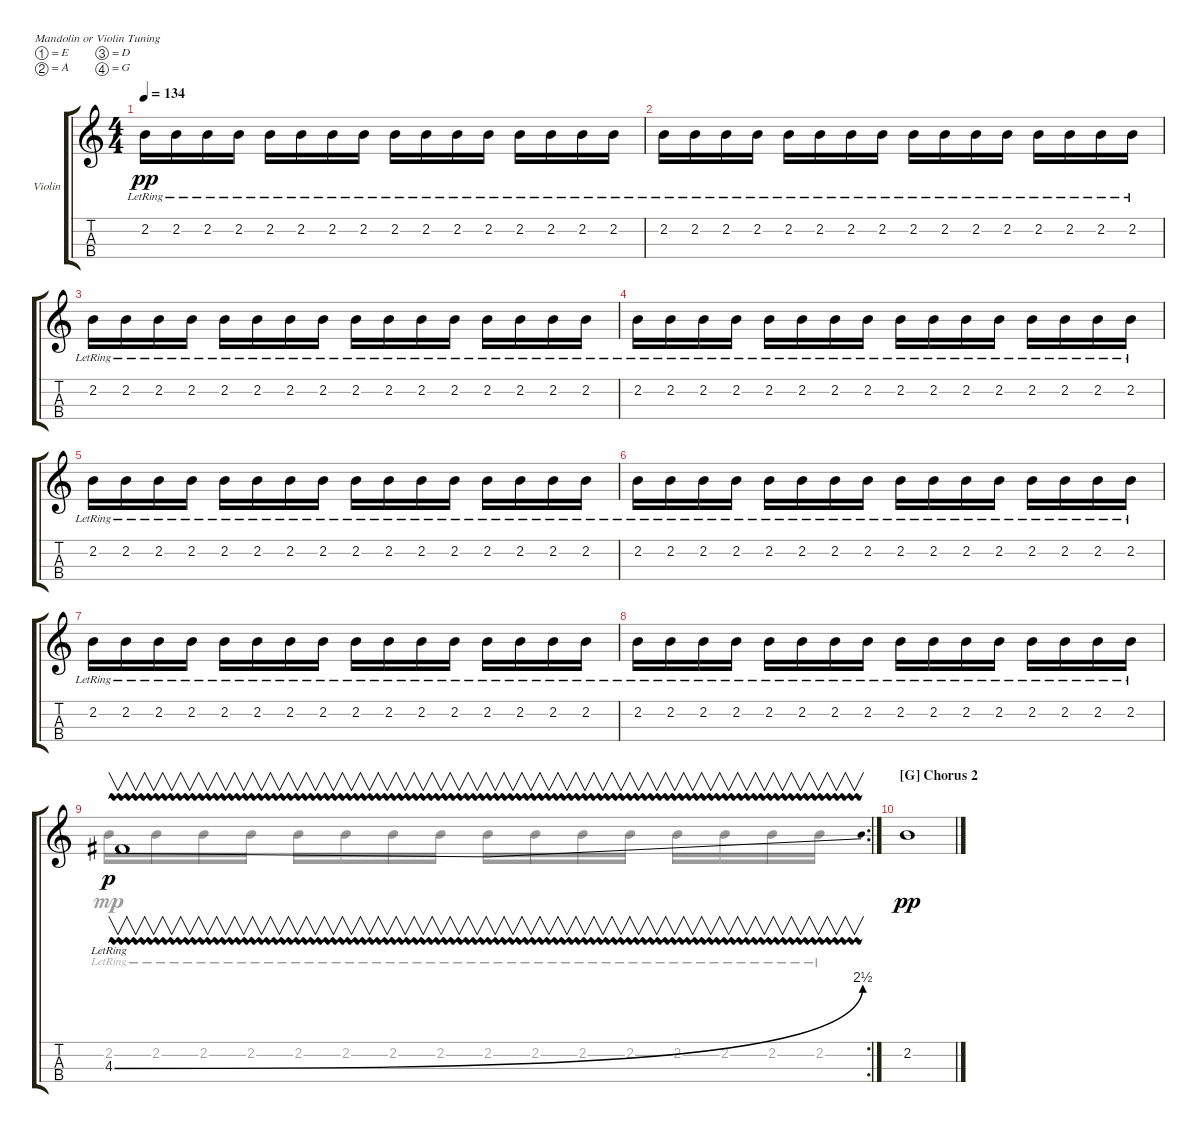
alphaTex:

\defaultSystemsLayout 4
\bracketExtendMode groupsimilarinstruments
\firstSystemTrackNameOrientation horizontal
\otherSystemsTrackNameOrientation horizontal
\track ("Violin" "Violin") {instrument violin}
\staff {score tabs}
\tuning (E5 A4 D4 G3)
\voice
\ts (4 4)
\tempo 134
\clef g2
\ks c
2.2{lr}.16{dy pp} 2.2{lr}.16 2.2{lr}.16 2.2{lr}.16 2.2{lr}.16 2.2{lr}.16 2.2{lr}.16 2.2{lr}.16 2.2{lr}.16 2.2{lr}.16 2.2{lr}.16 2.2{lr}.16 2.2{lr}.16 2.2{lr}.16 2.2{lr}.16 2.2{lr}.16 |
2.2{lr}.16 2.2{lr}.16 2.2{lr}.16 2.2{lr}.16 2.2{lr}.16 2.2{lr}.16 2.2{lr}.16 2.2{lr}.16 2.2{lr}.16 2.2{lr}.16 2.2{lr}.16 2.2{lr}.16 2.2{lr}.16 2.2{lr}.16 2.2{lr}.16 2.2{lr}.16 |
2.2{lr}.16 2.2{lr}.16 2.2{lr}.16 2.2{lr}.16 2.2{lr}.16 2.2{lr}.16 2.2{lr}.16 2.2{lr}.16 2.2{lr}.16 2.2{lr}.16 2.2{lr}.16 2.2{lr}.16 2.2{lr}.16 2.2{lr}.16 2.2{lr}.16 2.2{lr}.16 |
2.2{lr}.16 2.2{lr}.16 2.2{lr}.16 2.2{lr}.16 2.2{lr}.16 2.2{lr}.16 2.2{lr}.16 2.2{lr}.16 2.2{lr}.16 2.2{lr}.16 2.2{lr}.16 2.2{lr}.16 2.2{lr}.16 2.2{lr}.16 2.2{lr}.16 2.2{lr}.16 |
2.2{lr}.16 2.2{lr}.16 2.2{lr}.16 2.2{lr}.16 2.2{lr}.16 2.2{lr}.16 2.2{lr}.16 2.2{lr}.16 2.2{lr}.16 2.2{lr}.16 2.2{lr}.16 2.2{lr}.16 2.2{lr}.16 2.2{lr}.16 2.2{lr}.16 2.2{lr}.16 |
2.2{lr}.16 2.2{lr}.16 2.2{lr}.16 2.2{lr}.16 2.2{lr}.16 2.2{lr}.16 2.2{lr}.16 2.2{lr}.16 2.2{lr}.16 2.2{lr}.16 2.2{lr}.16 2.2{lr}.16 2.2{lr}.16 2.2{lr}.16 2.2{lr}.16 2.2{lr}.16 |
2.2{lr}.16 2.2{lr}.16 2.2{lr}.16 2.2{lr}.16 2.2{lr}.16 2.2{lr}.16 2.2{lr}.16 2.2{lr}.16 2.2{lr}.16 2.2{lr}.16 2.2{lr}.16 2.2{lr}.16 2.2{lr}.16 2.2{lr}.16 2.2{lr}.16 2.2{lr}.16 |
2.2{lr}.16 2.2{lr}.16 2.2{lr}.16 2.2{lr}.16 2.2{lr}.16 2.2{lr}.16 2.2{lr}.16 2.2{lr}.16 2.2{lr}.16 2.2{lr}.16 2.2{lr}.16 2.2{lr}.16 2.2{lr}.16 2.2{lr}.16 2.2{lr}.16 2.2{lr}.16 |
\rc 2
4.3{be (bend 0 0 60 10) vw lr}.1{v dy p} |
\section ("G" "Chorus 2")
2.2.1{dy pp} |
|
|
|
|
|
\voice
\clef g2
\ottava regular
\simile none
\ks c
|
|
|
|
|
|
|
|
2.2{lr}.16{dy mp} 2.2{lr}.16 2.2{lr}.16 2.2{lr}.16 2.2{lr}.16 2.2{lr}.16 2.2{lr}.16 2.2{lr}.16 2.2{lr}.16 2.2{lr}.16 2.2{lr}.16 2.2{lr}.16 2.2{lr}.16 2.2{lr}.16 2.2{lr}.16 2.2{lr}.16 |
|
|
|
|
|
|
